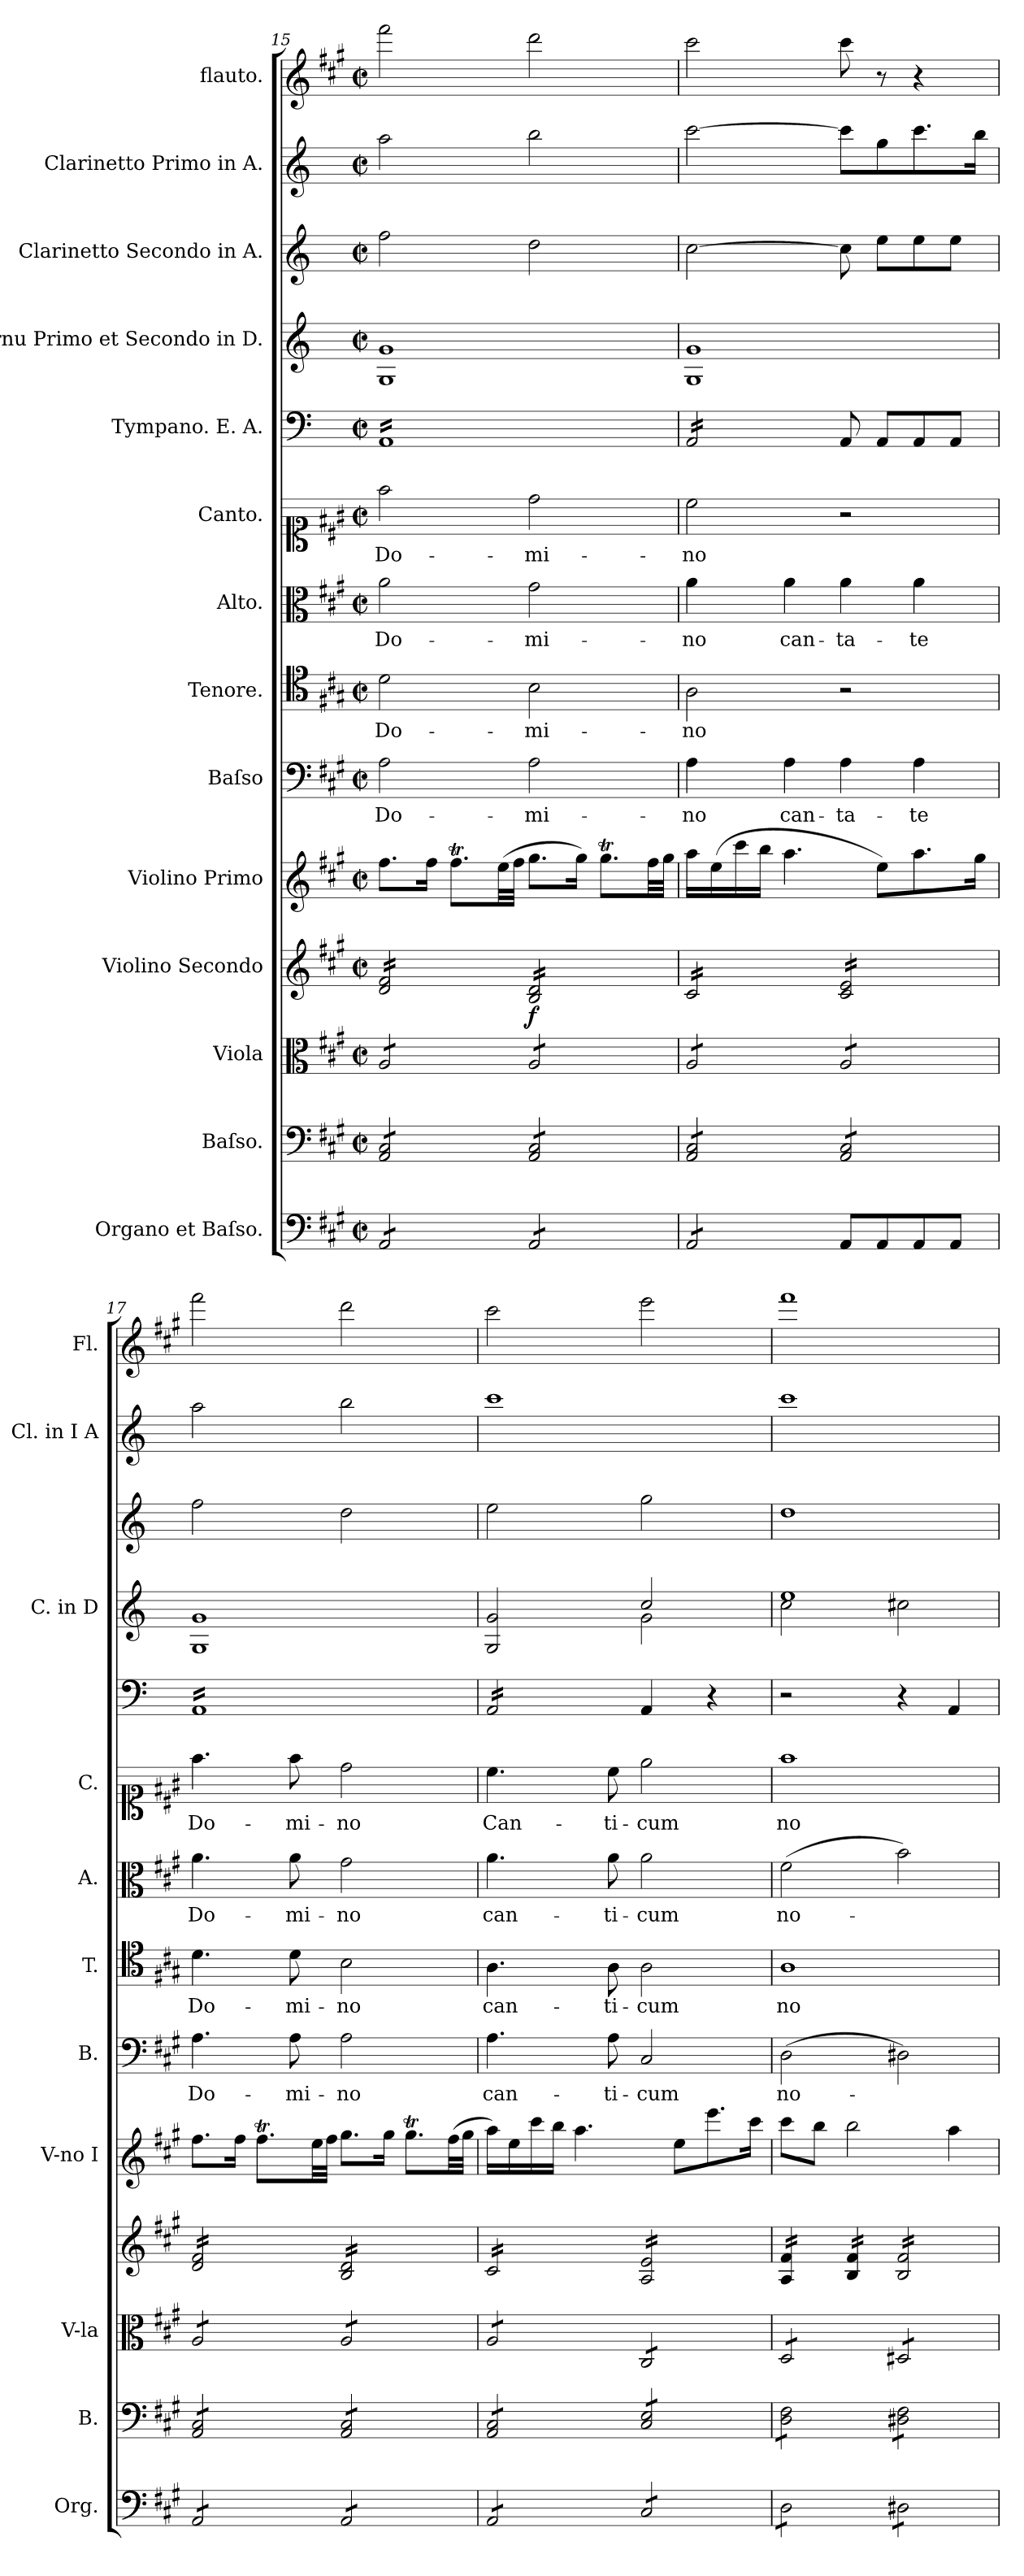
**kern	**kern	**kern	**kern	**dynam	**kern	**kern	**text	**kern	**text	**kern	**text	**kern	**text	**kern	**kern	**kern	**kern	**kern
*part14	*part13	*part12	*part11	*part11	*part10	*part9	*part9	*part8	*part8	*part7	*part7	*part6	*part6	*part5	*part4	*part3	*part2	*part1
*staff14	*staff13	*staff12	*staff11	*staff11	*staff10	*staff9	*staff9	*staff8	*staff8	*staff7	*staff7	*staff6	*staff6	*staff5	*staff4	*staff3	*staff2	*staff1
*I"Organo et Baſso.	*I"Baſso.	*I"Viola	*I"Violino Secondo	*	*I"Violino Primo	*I"Baſso	*	*I"Tenore.	*	*I"Alto.	*	*I"Canto.	*	*I"Tympano. E. A.	*I"Cornu Primo et Secondo in D.	*I"Clarinetto Secondo in A.	*I"Clarinetto Primo in A.	*I"flauto.
*I'Org.	*I'B.	*I'V-la	*	*	*I'V-no I	*I'B.	*	*I'T.	*	*I'A.	*	*I'C.	*	*	*I'C. in D	*	*I'Cl. in I A	*I'Fl.
*clefF4	*clefF4	*clefC3	*clefG2	*	*clefG2	*clefF4	*	*clefC4	*	*clefC3	*	*clefC1	*	*clefF4	*clefG2	*clefG2	*clefG2	*clefG2
*	*	*	*	*	*	*	*	*	*	*	*	*	*	*	*ITrd6c10	*ITrd2c3	*ITrd2c3	*
*k[f#c#g#]	*k[f#c#g#]	*k[f#c#g#]	*k[f#c#g#]	*	*k[f#c#g#]	*k[f#c#g#]	*	*k[f#c#g#]	*	*k[f#c#g#]	*	*k[f#c#g#]	*	*k[]	*k[f#c#]	*k[f#c#g#]	*k[f#c#g#]	*k[f#c#g#]
*M2/2	*M2/2	*M2/2	*M2/2	*	*M2/2	*M2/2	*	*M2/2	*	*M2/2	*	*M2/2	*	*M2/2	*M2/2	*M2/2	*M2/2	*M2/2
*met(c|)	*met(c|)	*met(c|)	*met(c|)	*	*met(c|)	*met(c|)	*	*met(c|)	*	*met(c|)	*	*met(c|)	*	*met(c|)	*met(c|)	*met(c|)	*met(c|)	*met(c|)
=15	=15	=15	=15	=15	=15	=15	=15	=15	=15	=15	=15	=15	=15	=15	=15	=15	=15	=15
*tremolo	*	*	*	*	*	*	*	*	*	*	*	*	*	*	*	*	*	*
*	*tremolo	*	*	*	*	*	*	*	*	*	*	*	*	*	*	*	*	*
*	*	*tremolo	*	*	*	*	*	*	*	*	*	*	*	*	*	*	*	*
*	*	*	*tremolo	*	*	*	*	*	*	*	*	*	*	*	*	*	*	*
*	*	*	*	*	*	*	*	*	*	*	*	*	*	*tremolo	*	*	*	*
8AA/L	8AA/ 8C#/L	8A/L	16d/ 16f#/LL	.	8.ff#\L	2A\	Do-	2d\	Do-	2a\	Do-	2ff#\	Do-	16AA/LL	1AA 1A	2dd\	2ff#\	2fff#\
.	.	.	16d/ 16f#/	.	.	.	.	.	.	.	.	.	.	16AA/	.	.	.	.
8AA/	8AA/ 8C#/	8A/	16d/ 16f#/	.	.	.	.	.	.	.	.	.	.	16AA/	.	.	.	.
.	.	.	16d/ 16f#/	.	16ff#\Jk	.	.	.	.	.	.	.	.	16AA/	.	.	.	.
8AA/	8AA/ 8C#/	8A/	16d/ 16f#/	.	8.ff#T\L	.	.	.	.	.	.	.	.	16AA/	.	.	.	.
.	.	.	16d/ 16f#/	.	.	.	.	.	.	.	.	.	.	16AA/	.	.	.	.
8AA/J	8AA/ 8C#/J	8A/J	16d/ 16f#/	.	.	.	.	.	.	.	.	.	.	16AA/	.	.	.	.
.	.	.	16d/ 16f#/JJ	.	(32ee\LL	.	.	.	.	.	.	.	.	16AA/	.	.	.	.
.	.	.	.	.	32ff#\JJJ	.	.	.	.	.	.	.	.	.	.	.	.	.
8AA/L	8AA/ 8C#/L	8A/L	16B/ 16d/LL	f	8.gg#\L	2A\	-mi-	2B\	-mi-	2g#\	-mi-	2dd\	-mi-	16AA/	.	2b\	2gg#\	2ddd\
.	.	.	16B/ 16d/	.	.	.	.	.	.	.	.	.	.	16AA/	.	.	.	.
8AA/	8AA/ 8C#/	8A/	16B/ 16d/	.	.	.	.	.	.	.	.	.	.	16AA/	.	.	.	.
.	.	.	16B/ 16d/	.	16gg#\Jk)	.	.	.	.	.	.	.	.	16AA/	.	.	.	.
8AA/	8AA/ 8C#/	8A/	16B/ 16d/	.	8.gg#t\L	.	.	.	.	.	.	.	.	16AA/	.	.	.	.
.	.	.	16B/ 16d/	.	.	.	.	.	.	.	.	.	.	16AA/	.	.	.	.
8AA/J	8AA/ 8C#/J	8A/J	16B/ 16d/	.	.	.	.	.	.	.	.	.	.	16AA/	.	.	.	.
.	.	.	16B/ 16d/JJ	.	32ff#\LL	.	.	.	.	.	.	.	.	16AA/JJ	.	.	.	.
.	.	.	.	.	32gg#\JJJ	.	.	.	.	.	.	.	.	.	.	.	.	.
=16	=16	=16	=16	=16	=16	=16	=16	=16	=16	=16	=16	=16	=16	=16	=16	=16	=16	=16
8AA/L	8AA/ 8C#/L	8A/L	16c#/LL	.	16aa\LL	4A\	-no	2A\	-no	4a\	-no	2cc#\	-no	16AA/LL	1AA 1A	[2a\	[2aa\	2ccc#\
.	.	.	16c#/	.	(16ee\	.	.	.	.	.	.	.	.	16AA/	.	.	.	.
8AA/	8AA/ 8C#/	8A/	16c#/	.	16ccc#\	.	.	.	.	.	.	.	.	16AA/	.	.	.	.
.	.	.	16c#/	.	16bb\JJ	.	.	.	.	.	.	.	.	16AA/	.	.	.	.
8AA/	8AA/ 8C#/	8A/	16c#/	.	4.aa\	4A\	can-	.	.	4a\	can-	.	.	16AA/	.	.	.	.
.	.	.	16c#/	.	.	.	.	.	.	.	.	.	.	16AA/	.	.	.	.
8AA/J	8AA/ 8C#/J	8A/J	16c#/	.	.	.	.	.	.	.	.	.	.	16AA/	.	.	.	.
*Xtremolo	*	*	*	*	*	*	*	*	*	*	*	*	*	*	*	*	*	*
.	.	.	16c#/JJ	.	.	.	.	.	.	.	.	.	.	16AA/JJ	.	.	.	.
*	*	*	*	*	*	*	*	*	*	*	*	*	*	*Xtremolo	*	*	*	*
8AA/L	8AA/ 8C#/L	8A/L	16c#/ 16e/LL	.	.	4A\	-ta-	2r	.	4a\	-ta-	2r	.	8AA/	.	8a\]	8aa\L]	8ccc#\
.	.	.	16c#/ 16e/	.	.	.	.	.	.	.	.	.	.	.	.	.	.	.
8AA/	8AA/ 8C#/	8A/	16c#/ 16e/	.	8ee\L)	.	.	.	.	.	.	.	.	8AA/L	.	8cc#\L	8ee\	8r
.	.	.	16c#/ 16e/	.	.	.	.	.	.	.	.	.	.	.	.	.	.	.
8AA/	8AA/ 8C#/	8A/	16c#/ 16e/	.	8.aa\	4A\	-te	.	.	4a\	-te	.	.	8AA/	.	8cc#\	8.aa\	4r
.	.	.	16c#/ 16e/	.	.	.	.	.	.	.	.	.	.	.	.	.	.	.
8AA/J	8AA/ 8C#/J	8A/J	16c#/ 16e/	.	.	.	.	.	.	.	.	.	.	8AA/J	.	8cc#\J	.	.
.	.	.	16c#/ 16e/JJ	.	16gg#\Jk	.	.	.	.	.	.	.	.	.	.	.	16gg#\Jk	.
=17	=17	=17	=17	=17	=17	=17	=17	=17	=17	=17	=17	=17	=17	=17	=17	=17	=17	=17
*tremolo	*	*	*	*	*	*	*	*	*	*	*	*	*	*	*	*	*	*
*	*	*	*	*	*	*	*	*	*	*	*	*	*	*tremolo	*	*	*	*
8AA/L	8AA/ 8C#/L	8A/L	16d/ 16f#/LL	.	8.ff#\L	4.A\	Do-	4.d\	Do-	4.a\	Do-	4.ff#\	Do-	16AA/LL	1AA 1A	2dd\	2ff#\	2fff#\
.	.	.	16d/ 16f#/	.	.	.	.	.	.	.	.	.	.	16AA/	.	.	.	.
8AA/	8AA/ 8C#/	8A/	16d/ 16f#/	.	.	.	.	.	.	.	.	.	.	16AA/	.	.	.	.
.	.	.	16d/ 16f#/	.	16ff#\Jk	.	.	.	.	.	.	.	.	16AA/	.	.	.	.
8AA/	8AA/ 8C#/	8A/	16d/ 16f#/	.	8.ff#T\L	.	.	.	.	.	.	.	.	16AA/	.	.	.	.
.	.	.	16d/ 16f#/	.	.	.	.	.	.	.	.	.	.	16AA/	.	.	.	.
8AA/J	8AA/ 8C#/J	8A/J	16d/ 16f#/	.	.	8A\	-mi-	8d\	-mi-	8a\	-mi-	8ff#\	-mi-	16AA/	.	.	.	.
.	.	.	16d/ 16f#/JJ	.	32ee\LL	.	.	.	.	.	.	.	.	16AA/	.	.	.	.
.	.	.	.	.	32ff#\JJJ	.	.	.	.	.	.	.	.	.	.	.	.	.
8AA/L	8AA/ 8C#/L	8A/L	16B/ 16d/LL	.	8.gg#\L	2A\	-no	2B\	-no	2g#\	-no	2dd\	-no	16AA/	.	2b\	2gg#\	2ddd\
.	.	.	16B/ 16d/	.	.	.	.	.	.	.	.	.	.	16AA/	.	.	.	.
8AA/	8AA/ 8C#/	8A/	16B/ 16d/	.	.	.	.	.	.	.	.	.	.	16AA/	.	.	.	.
.	.	.	16B/ 16d/	.	16gg#\Jk	.	.	.	.	.	.	.	.	16AA/	.	.	.	.
8AA/	8AA/ 8C#/	8A/	16B/ 16d/	.	8.gg#t\L	.	.	.	.	.	.	.	.	16AA/	.	.	.	.
.	.	.	16B/ 16d/	.	.	.	.	.	.	.	.	.	.	16AA/	.	.	.	.
8AA/J	8AA/ 8C#/J	8A/J	16B/ 16d/	.	.	.	.	.	.	.	.	.	.	16AA/	.	.	.	.
.	.	.	16B/ 16d/JJ	.	(32ff#\LL	.	.	.	.	.	.	.	.	16AA/JJ	.	.	.	.
.	.	.	.	.	32gg#\JJJ	.	.	.	.	.	.	.	.	.	.	.	.	.
=18	=18	=18	=18	=18	=18	=18	=18	=18	=18	=18	=18	=18	=18	=18	=18	=18	=18	=18
*	*	*	*	*	*	*	*	*	*	*	*	*	*	*	*^	*	*	*
8AA/L	8AA/ 8C#/L	8A/L	16c#/LL	.	16aa\LL)	4.A\	can-	4.A\	can-	4.a\	can-	4.cc#\	Can-	16AA/LL	2AA/ 2A/	2ryy	2cc#\	1aa	2ccc#\
.	.	.	16c#/	.	16ee\	.	.	.	.	.	.	.	.	16AA/	.	.	.	.	.
8AA/	8AA/ 8C#/	8A/	16c#/	.	16ccc#\	.	.	.	.	.	.	.	.	16AA/	.	.	.	.	.
.	.	.	16c#/	.	16bb\JJ	.	.	.	.	.	.	.	.	16AA/	.	.	.	.	.
8AA/	8AA/ 8C#/	8A/	16c#/	.	4.aa\	.	.	.	.	.	.	.	.	16AA/	.	.	.	.	.
.	.	.	16c#/	.	.	.	.	.	.	.	.	.	.	16AA/	.	.	.	.	.
8AA/J	8AA/ 8C#/J	8A/J	16c#/	.	.	8A\	-ti-	8A\	-ti-	8a\	-ti-	8cc#\	-ti-	16AA/	.	.	.	.	.
.	.	.	16c#/JJ	.	.	.	.	.	.	.	.	.	.	16AA/JJ	.	.	.	.	.
*	*	*	*	*	*	*	*	*	*	*	*	*	*	*Xtremolo	*	*	*	*	*
8C#/L	8C#/ 8E/L	8C#/L	16A/ 16e/LL	.	.	2C#/	-cum	2A\	-cum	2a\	-cum	2ee\	-cum	4AA/	2d/	2A\	2ee\	.	2eee\
.	.	.	16A/ 16e/	.	.	.	.	.	.	.	.	.	.	.	.	.	.	.	.
8C#/	8C#/ 8E/	8C#/	16A/ 16e/	.	8ee\L	.	.	.	.	.	.	.	.	.	.	.	.	.	.
.	.	.	16A/ 16e/	.	.	.	.	.	.	.	.	.	.	.	.	.	.	.	.
8C#/	8C#/ 8E/	8C#/	16A/ 16e/	.	8.eee\	.	.	.	.	.	.	.	.	4r	.	.	.	.	.
.	.	.	16A/ 16e/	.	.	.	.	.	.	.	.	.	.	.	.	.	.	.	.
8C#/J	8C#/ 8E/J	8C#/J	16A/ 16e/	.	.	.	.	.	.	.	.	.	.	.	.	.	.	.	.
.	.	.	16A/ 16e/JJ	.	16ccc#\Jk	.	.	.	.	.	.	.	.	.	.	.	.	.	.
=19	=19	=19	=19	=19	=19	=19	=19	=19	=19	=19	=19	=19	=19	=19	=19	=19	=19	=19	=19
8D\L	8D\ 8F#\L	8D/L	16A/ 16f#/LL	.	8ccc#\L	(2D\	no-	1A	no-	(2f#\	no-	1ff#	no-	2r	1f#	2d\	1b	1aa	1fff#
.	.	.	16A/ 16f#/	.	.	.	.	.	.	.	.	.	.	.	.	.	.	.	.
8D\	8D\ 8F#\	8D/	16A/ 16f#/	.	8bb\J	.	.	.	.	.	.	.	.	.	.	.	.	.	.
.	.	.	16A/ 16f#/JJ	.	.	.	.	.	.	.	.	.	.	.	.	.	.	.	.
8D\	8D\ 8F#\	8D/	16B/ 16f#/LL	.	2bb\	.	.	.	.	.	.	.	.	.	.	.	.	.	.
.	.	.	16B/ 16f#/	.	.	.	.	.	.	.	.	.	.	.	.	.	.	.	.
8D\J	8D\ 8F#\J	8D/J	16B/ 16f#/	.	.	.	.	.	.	.	.	.	.	.	.	.	.	.	.
.	.	.	16B/ 16f#/JJ	.	.	.	.	.	.	.	.	.	.	.	.	.	.	.	.
8D#X\L	8D#X\ 8F#\L	8D#X/L	16B/ 16f#/LL	.	.	2D#X\)	.	.	.	2b\)	.	.	.	4r	.	2d#X\	.	.	.
.	.	.	16B/ 16f#/	.	.	.	.	.	.	.	.	.	.	.	.	.	.	.	.
8D#X\	8D#X\ 8F#\	8D#X/	16B/ 16f#/	.	.	.	.	.	.	.	.	.	.	.	.	.	.	.	.
.	.	.	16B/ 16f#/	.	.	.	.	.	.	.	.	.	.	.	.	.	.	.	.
8D#X\	8D#X\ 8F#\	8D#X/	16B/ 16f#/	.	4aa\	.	.	.	.	.	.	.	.	4AA/	.	.	.	.	.
.	.	.	16B/ 16f#/	.	.	.	.	.	.	.	.	.	.	.	.	.	.	.	.
8D#X\J	8D#X\ 8F#\J	8D#X/J	16B/ 16f#/	.	.	.	.	.	.	.	.	.	.	.	.	.	.	.	.
*	*	*Xtremolo	*	*	*	*	*	*	*	*	*	*	*	*	*	*	*	*	*
*	*Xtremolo	*	*	*	*	*	*	*	*	*	*	*	*	*	*	*	*	*	*
*Xtremolo	*	*	*	*	*	*	*	*	*	*	*	*	*	*	*	*	*	*	*
.	.	.	16B/ 16f#/JJ	.	.	.	.	.	.	.	.	.	.	.	.	.	.	.	.
*	*	*	*Xtremolo	*	*	*	*	*	*	*	*	*	*	*	*	*	*	*	*
*	*	*	*	*	*	*	*	*	*	*	*	*	*	*	*v	*v	*	*	*
=	=	=	=	=	=	=	=	=	=	=	=	=	=	=	=	=	=	=
*-	*-	*-	*-	*-	*-	*-	*-	*-	*-	*-	*-	*-	*-	*-	*-	*-	*-	*-
